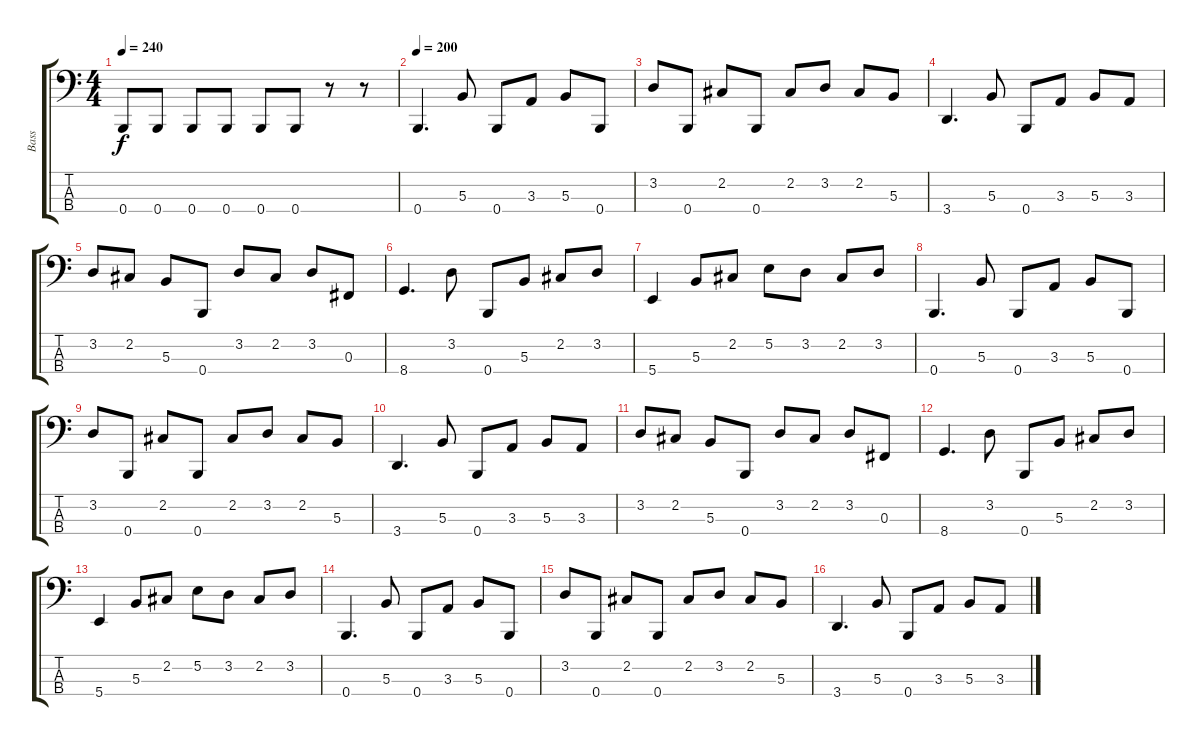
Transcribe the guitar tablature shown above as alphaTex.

\track ("Bass" "Bass") {instrument electricbasspick}
\staff {score tabs}
\tuning (E2 B1 Gb1 B0) {hide}
\ts (4 4)
\tempo 240
\clef f4
\ks c
0.4.8{dy f} 0.4.8 0.4.8 0.4.8 0.4.8 0.4.8 r.8 r.8 |
\tempo 200
0.4.4{d} 5.3.8 0.4.8 3.3.8 5.3.8 0.4.8 |
3.2.8 0.4.8 2.2.8 0.4.8 2.2.8 3.2.8 2.2.8 5.3.8 |
3.4.4{d} 5.3.8 0.4.8 3.3.8 5.3.8 3.3.8 |
3.2.8 2.2.8 5.3.8 0.4.8 3.2.8 2.2.8 3.2.8 0.3.8 |
8.4.4{d} 3.2.8 0.4.8 5.3.8 2.2.8 3.2.8 |
5.4.4 5.3.8 2.2.8 5.2.8 3.2.8 2.2.8 3.2.8 |
0.4.4{d} 5.3.8 0.4.8 3.3.8 5.3.8 0.4.8 |
3.2.8 0.4.8 2.2.8 0.4.8 2.2.8 3.2.8 2.2.8 5.3.8 |
3.4.4{d} 5.3.8 0.4.8 3.3.8 5.3.8 3.3.8 |
3.2.8 2.2.8 5.3.8 0.4.8 3.2.8 2.2.8 3.2.8 0.3.8 |
8.4.4{d} 3.2.8 0.4.8 5.3.8 2.2.8 3.2.8 |
5.4.4 5.3.8 2.2.8 5.2.8 3.2.8 2.2.8 3.2.8 |
0.4.4{d} 5.3.8 0.4.8 3.3.8 5.3.8 0.4.8 |
3.2.8 0.4.8 2.2.8 0.4.8 2.2.8 3.2.8 2.2.8 5.3.8 |
3.4.4{d} 5.3.8 0.4.8 3.3.8 5.3.8 3.3.8
